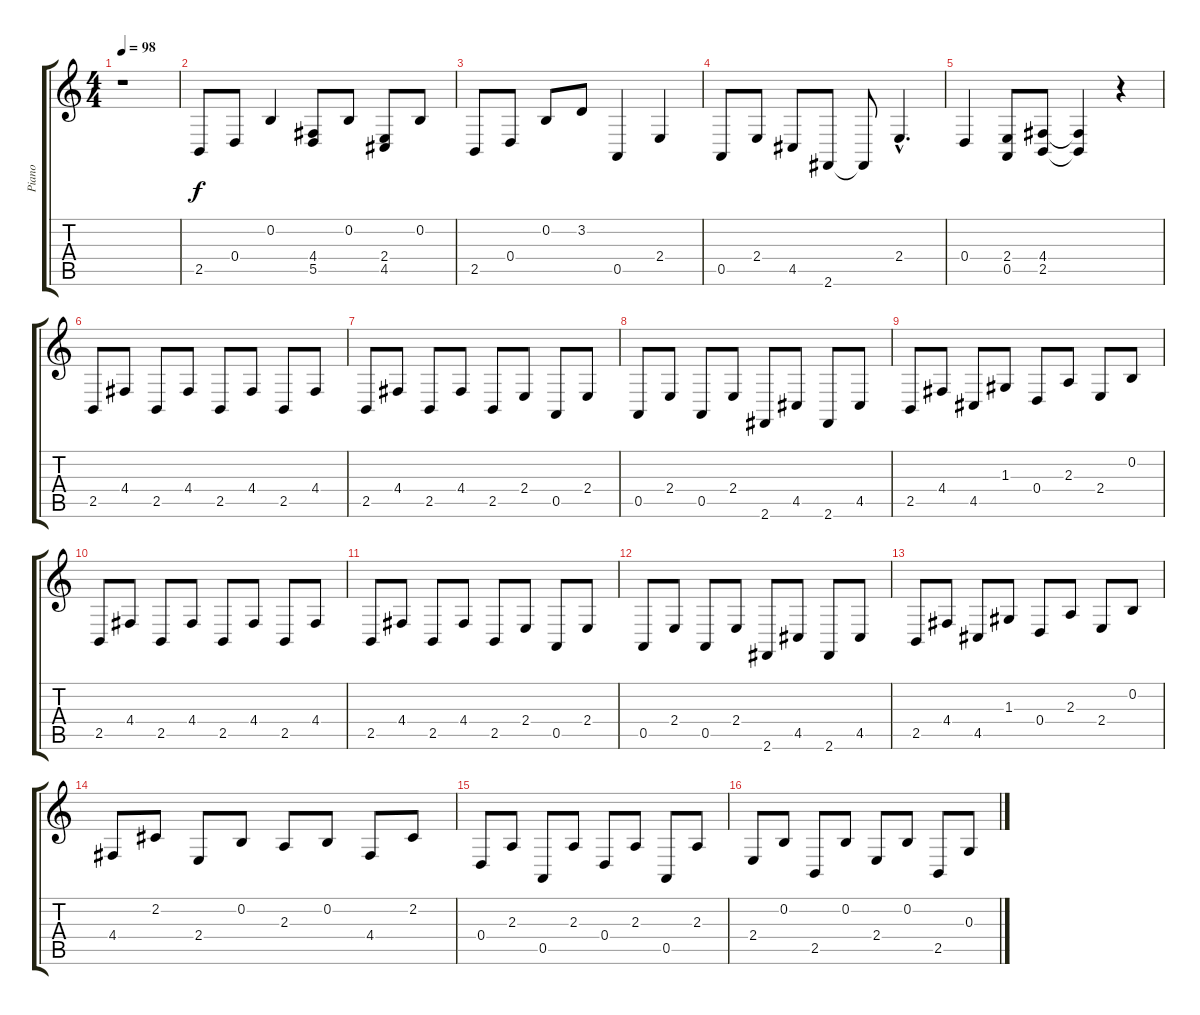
\track ("Piano" "Piano") {instrument acousticgrandpiano}
\staff {score tabs}
\tuning (E4 B3 G3 D3 A2 E2) {hide}
\ts (4 4)
\tempo 98
\clef g2
\ks c
r.1{dy f instrument acousticgrandpiano} |
2.5.8 0.4.8 0.2.4 (4.4 5.5).8 0.2.8 (2.4 4.5).8 0.2.8 |
2.5.8 0.4.8 0.2.8 3.2.8 0.5.4 2.4.4 |
0.5.8 2.4.8 4.5.8 2.6.8 2.6{t}.8 2.4{hac}.4{d} |
0.4.4 (2.4 0.5).8 (4.4 2.5).8 (4.4{t} 2.5{t}).4 r.4 |
2.5.8 4.4.8 2.5.8 4.4.8 2.5.8 4.4.8 2.5.8 4.4.8 |
2.5.8 4.4.8 2.5.8 4.4.8 2.5.8 2.4.8 0.5.8 2.4.8 |
0.5.8 2.4.8 0.5.8 2.4.8 2.6.8 4.5.8 2.6.8 4.5.8 |
2.5.8 4.4.8 4.5.8 1.3.8 0.4.8 2.3.8 2.4.8 0.2.8 |
2.5.8 4.4.8 2.5.8 4.4.8 2.5.8 4.4.8 2.5.8 4.4.8 |
2.5.8 4.4.8 2.5.8 4.4.8 2.5.8 2.4.8 0.5.8 2.4.8 |
0.5.8 2.4.8 0.5.8 2.4.8 2.6.8 4.5.8 2.6.8 4.5.8 |
2.5.8 4.4.8 4.5.8 1.3.8 0.4.8 2.3.8 2.4.8 0.2.8 |
4.4.8 2.2.8 2.4.8 0.2.8 2.3.8 0.2.8 4.4.8 2.2.8 |
0.4.8 2.3.8 0.5.8 2.3.8 0.4.8 2.3.8 0.5.8 2.3.8 |
2.4.8 0.2.8 2.5.8 0.2.8 2.4.8 0.2.8 2.5.8 0.3.8
